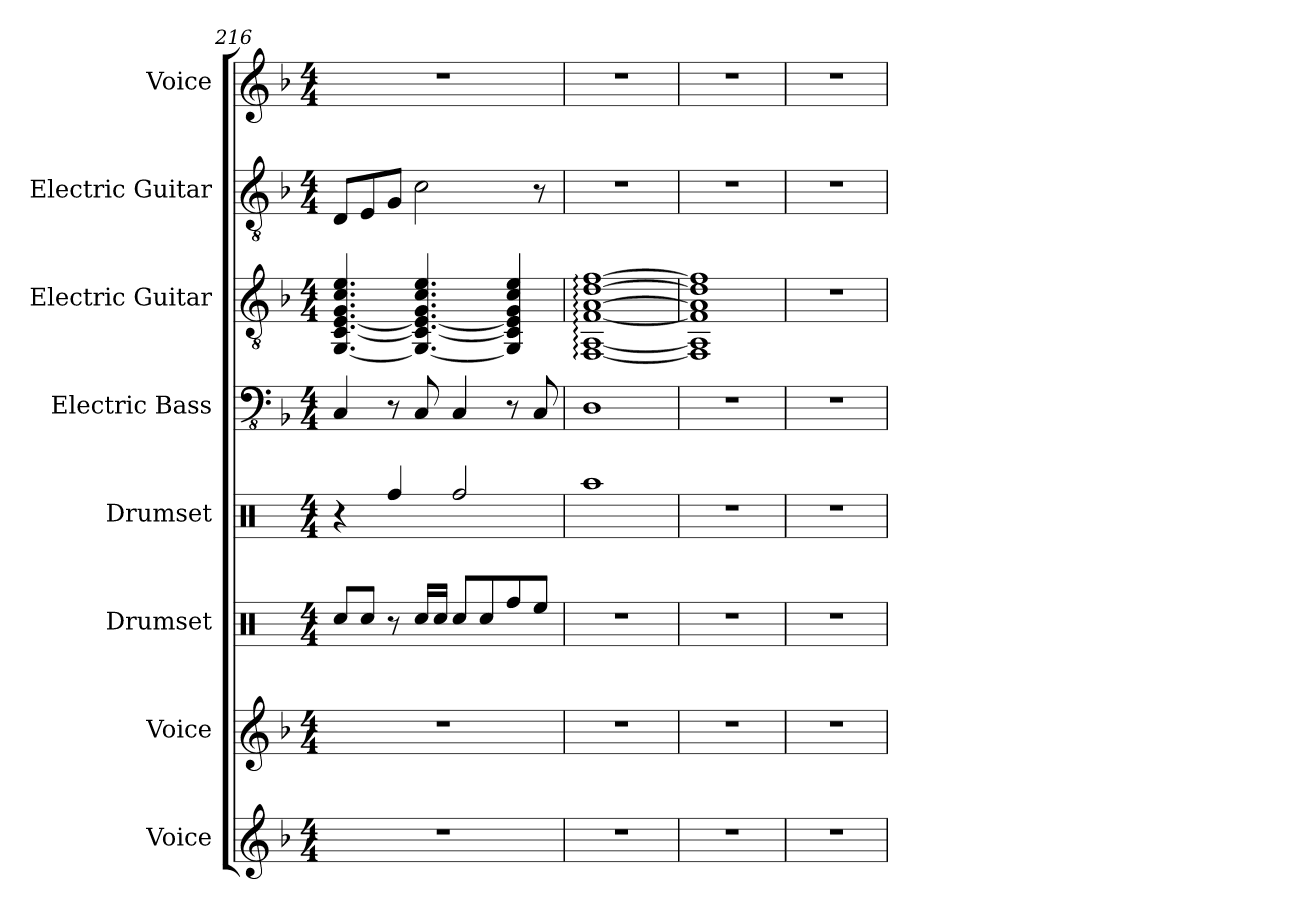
**kern	**kern	**kern	**kern	**kern	**kern	**kern	**kern
*part8	*part7	*part6	*part5	*part4	*part3	*part2	*part1
*staff8	*staff7	*staff6	*staff5	*staff4	*staff3	*staff2	*staff1
*I"Voice	*I"Voice	*I"Drumset	*I"Drumset	*I"Electric Bass	*I"Electric Guitar	*I"Electric Guitar	*I"Voice
*I'Vo.	*I'Vo.	*I'Drs.	*I'Drs.	*I'El. B.	*I'El. Guit.	*I'El. Guit.	*I'Vo.
*clefG2	*clefG2	*clefX	*clefX	*clefFv4	*clefGv2	*clefGv2	*clefG2
*k[b-]	*k[b-]	*k[]	*k[]	*k[b-]	*k[b-]	*k[b-]	*k[b-]
*M4/4	*M4/4	*M4/4	*M4/4	*M4/4	*M4/4	*M4/4	*M4/4
=216	=216	=216	=216	=216	=216	=216	=216
1r	1r	8Rcc/L	4r	4CC/	[4.GG/ [4.C/ [4.E/ 4.G/ 4.c/ 4.e/	8D/L	1r
.	.	8Rcc/J	.	.	.	8E/	.
.	.	8r	4Rff/	8r	.	8G/J	.
.	.	16Rcc/LL	.	8CC/	4.GG/_ 4.C/_ 4.E/_ 4.G/ 4.c/ 4.e/	2c\	.
.	.	16Rcc/JJ	.	.	.	.	.
.	.	8Rcc/L	2Rff/	4CC/	.	.	.
.	.	8Rcc/	.	.	.	.	.
.	.	8Rff/	.	8r	4GG/] 4C/] 4E/] 4G/ 4c/ 4e/	.	.
.	.	8Ree/J	.	8CC/	.	8r	.
!!LO:PB:g=z
=217	=217	=217	=217	=217	=217	=217	=217
1r	1r	1r	1Raa	1DD	[1FF: [1AA: [1F: [1A: [1d: [1f:	1r	1r
=218	=218	=218	=218	=218	=218	=218	=218
1r	1r	1r	1r	1r	1FF] 1AA] 1F] 1A] 1d] 1f]	1r	1r
=219	=219	=219	=219	=219	=219	=219	=219
1r	1r	1r	1r	1r	1r	1r	1r
=	=	=	=	=	=	=	=
*-	*-	*-	*-	*-	*-	*-	*-
